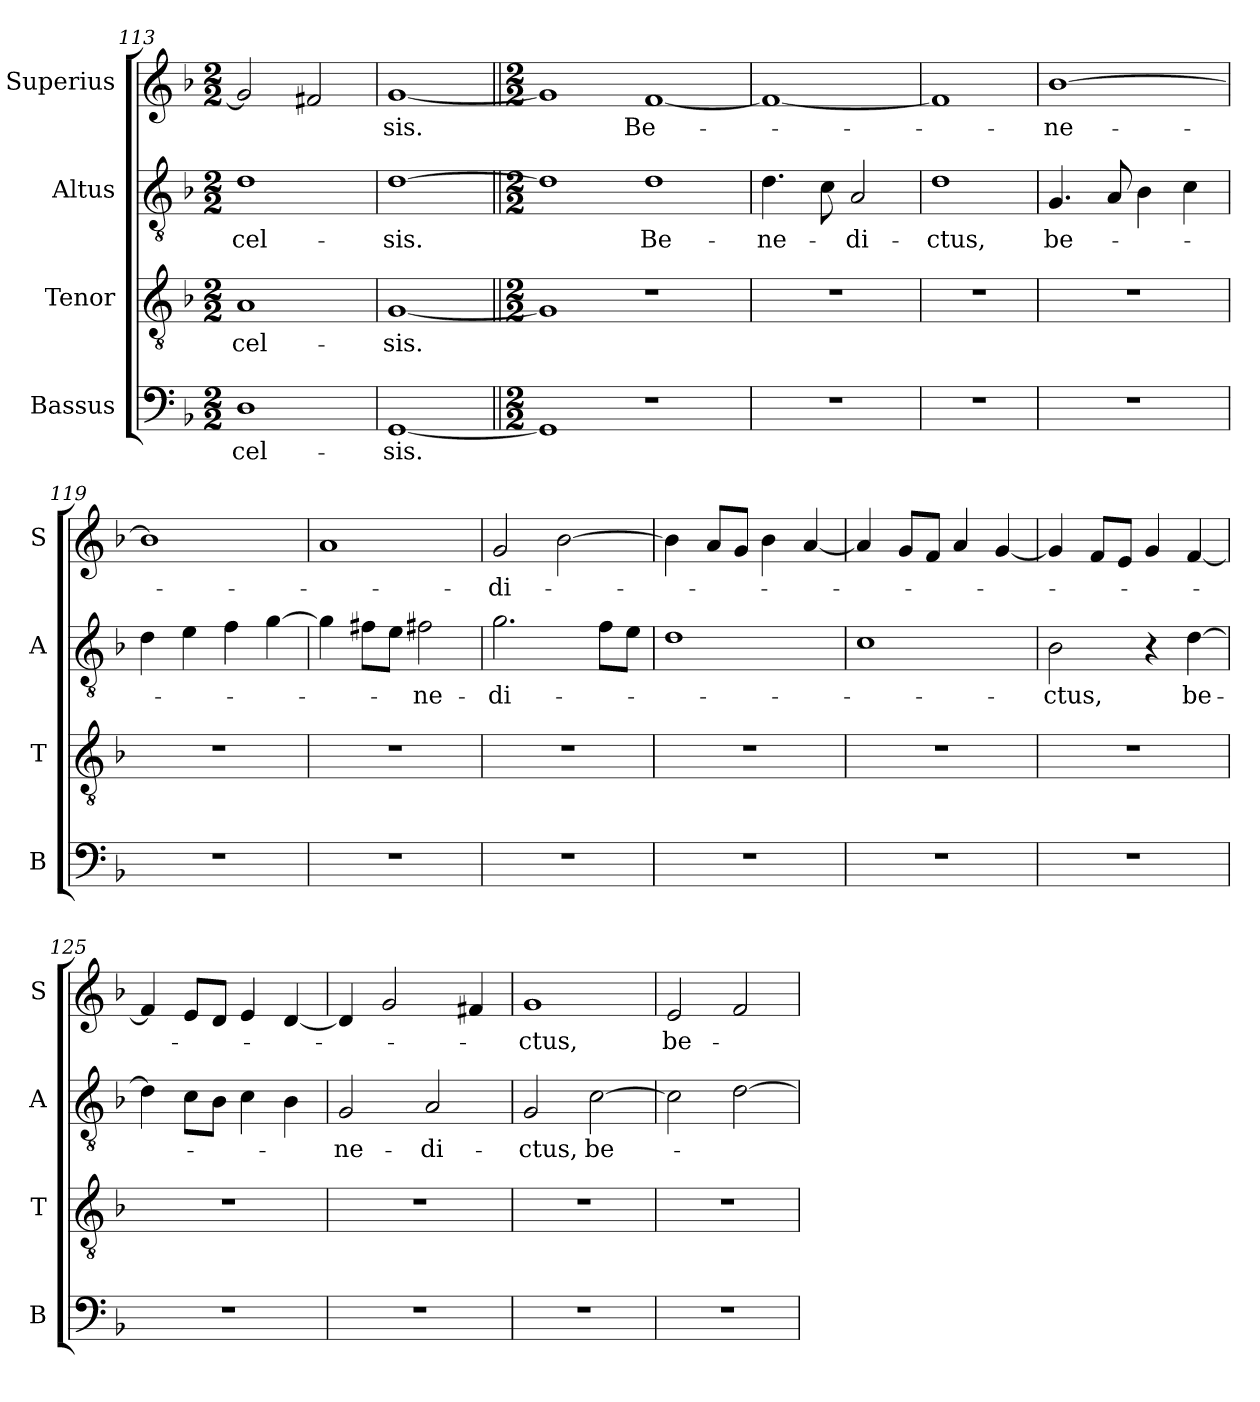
**kern	**text	**kern	**text	**kern	**text	**kern	**text
*part4	*part4	*part3	*part3	*part2	*part2	*part1	*part1
*staff4	*staff4	*staff3	*staff3	*staff2	*staff2	*staff1	*staff1
*I"Bassus	*	*I"Tenor	*	*I"Altus	*	*I"Superius	*
*I'B	*	*I'T	*	*I'A	*	*I'S	*
*clefF4	*	*clefGv2	*	*clefGv2	*	*clefG2	*
*k[b-]	*	*k[b-]	*	*k[b-]	*	*k[b-]	*
*M2/2	*	*M2/2	*	*M2/2	*	*M2/2	*
=113	=113	=113	=113	=113	=113	=113	=113
!	!	!	!LO:LY:i	!	!LO:LY:i	!	!
1D	-cel-	1A	-cel-	1d	-cel-	2g]	.
.	.	.	.	.	.	2f#X	.
=114	=114	=114	=114	=114	=114	=114	=114
!	!	!	!LO:LY:i	!	!	!	!
[1GG	-sis.	[1G	-sis.	[1d	-sis.	[1g	-sis.
=115||	=115||	=115||	=115||	=115||	=115||	=115||	=115||
*M2/2	*	*M2/2	*	*M2/2	*	*M2/2	*
1GG]	.	1G]	.	1d]	.	1g]	.
1r	.	1r	.	1d	Be-	[1f	Be-
=116	=116	=116	=116	=116	=116	=116	=116
1r	.	1r	.	4.d	-ne-	1f_	.
.	.	.	.	8c	.	.	.
.	.	.	.	2A	-di-	.	.
=117	=117	=117	=117	=117	=117	=117	=117
1r	.	1r	.	1d	-ctus,	1f]	.
=118	=118	=118	=118	=118	=118	=118	=118
!	!	!	!	!	!LO:LY:i	!	!
1r	.	1r	.	4.G	be-	[1b-	-ne-
.	.	.	.	8A	.	.	.
.	.	.	.	4B-	.	.	.
.	.	.	.	4c	.	.	.
=119	=119	=119	=119	=119	=119	=119	=119
1r	.	1r	.	4d	.	1b-]	.
.	.	.	.	4e	.	.	.
.	.	.	.	4f	.	.	.
.	.	.	.	[4g	.	.	.
=120	=120	=120	=120	=120	=120	=120	=120
1r	.	1r	.	4g]	.	1a	.
.	.	.	.	8f#XL	.	.	.
.	.	.	.	8eJ	.	.	.
!	!	!	!	!	!LO:LY:i	!	!
.	.	.	.	2f#X	-ne-	.	.
=121	=121	=121	=121	=121	=121	=121	=121
!	!	!	!	!	!LO:LY:i	!	!
1r	.	1r	.	2.g	-di-	2g	-di-
.	.	.	.	.	.	[2b-	.
.	.	.	.	8fL	.	.	.
.	.	.	.	8eJ	.	.	.
=122	=122	=122	=122	=122	=122	=122	=122
1r	.	1r	.	1d	.	4b-]	.
.	.	.	.	.	.	8aL	.
.	.	.	.	.	.	8gJ	.
.	.	.	.	.	.	4b-	.
.	.	.	.	.	.	[4a	.
=123	=123	=123	=123	=123	=123	=123	=123
1r	.	1r	.	1c	.	4a]	.
.	.	.	.	.	.	8gL	.
.	.	.	.	.	.	8fJ	.
.	.	.	.	.	.	4a	.
.	.	.	.	.	.	[4g	.
=124	=124	=124	=124	=124	=124	=124	=124
!	!	!	!	!	!LO:LY:i	!	!
1r	.	1r	.	2B-	-ctus,	4g]	.
.	.	.	.	.	.	8fL	.
.	.	.	.	.	.	8eJ	.
.	.	.	.	4r	.	4g	.
!	!	!	!	!	!LO:LY:i	!	!
.	.	.	.	[4d	be-	[4f	.
=125	=125	=125	=125	=125	=125	=125	=125
1r	.	1r	.	4d]	.	4f]	.
.	.	.	.	8cL	.	8eL	.
.	.	.	.	8B-J	.	8dJ	.
.	.	.	.	4c	.	4e	.
.	.	.	.	4B-	.	[4d	.
=126	=126	=126	=126	=126	=126	=126	=126
!	!	!	!	!	!LO:LY:i	!	!
1r	.	1r	.	2G	-ne-	4d]	.
.	.	.	.	.	.	2g	.
!	!	!	!	!	!LO:LY:i	!	!
.	.	.	.	2A	-di-	.	.
.	.	.	.	.	.	4f#X	.
=127	=127	=127	=127	=127	=127	=127	=127
!	!	!	!	!	!LO:LY:i	!	!
1r	.	1r	.	2G	-ctus,	1g	-ctus,
!	!	!	!	!	!LO:LY:i	!	!
.	.	.	.	[2c	be-	.	.
=128	=128	=128	=128	=128	=128	=128	=128
!	!	!	!	!	!	!	!LO:LY:i
1r	.	1r	.	2c]	.	2e	be-
.	.	.	.	[2d	.	2f	.
=	=	=	=	=	=	=	=
*-	*-	*-	*-	*-	*-	*-	*-
